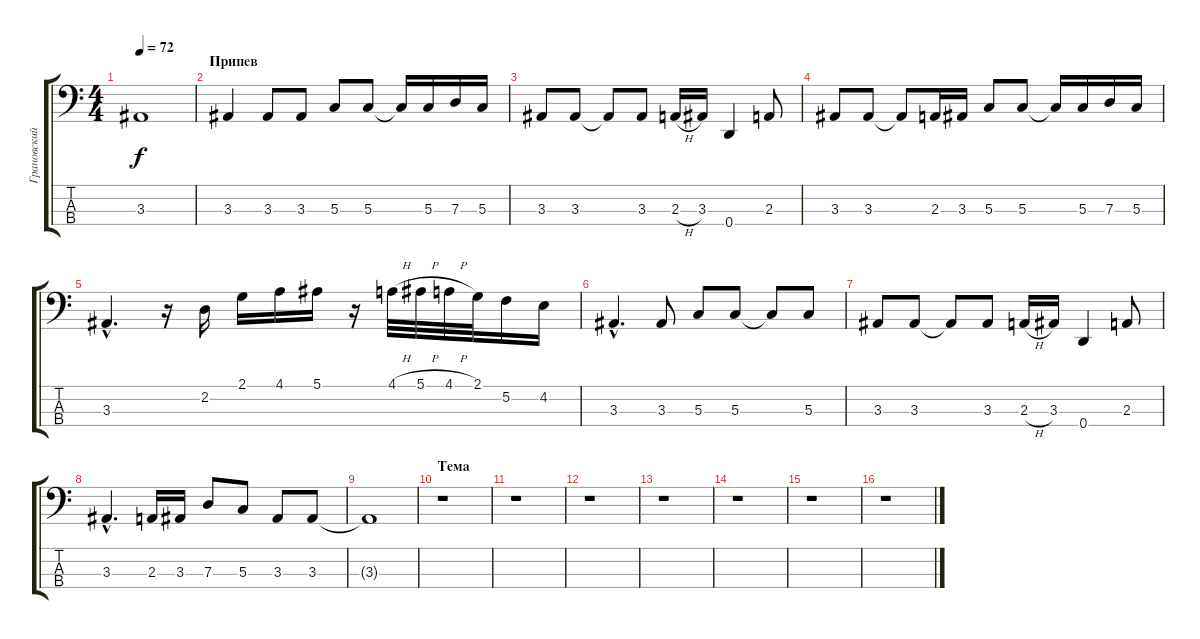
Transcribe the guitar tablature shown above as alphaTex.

\track ("Грановский" "Грановский") {instrument electricbassfinger}
\staff {score tabs}
\tuning (F2 C2 G1 D1) {hide}
\ts (4 4)
\tempo 72
\clef f4
\ks c
3.3{t}.1{dy f} |
\section ("" "Припев")
3.3.4 3.3.8 3.3.8 5.3.8 5.3.8 5.3{t}.16 5.3.16 7.3.16 5.3.16 |
3.3.8 3.3.8 3.3{t}.8 3.3.8 2.3{h}.16 3.3.16 0.4.4 2.3.8 |
3.3.8 3.3.8 3.3{t}.8 2.3.16 3.3.16 5.3.8 5.3.8 5.3{t}.16 5.3.16 7.3.16 5.3.16 |
3.3{hac}.4{d} r.16 2.2.16 2.1.16 4.1.16 5.1.16 r.16 4.1{h}.32 5.1{h}.32 4.1{h}.32 2.1.32 5.2.16 4.2.16 |
3.3{hac}.4{d} 3.3.8 5.3.8 5.3.8 5.3{t}.8 5.3.8 |
3.3.8 3.3.8 3.3{t}.8 3.3.8 2.3{h}.16 3.3.16 0.4.4 2.3.8 |
3.3{hac}.4{d} 2.3.16 3.3.16 7.3.8 5.3.8 3.3.8 3.3.8 |
3.3{t}.1 |
\section ("" "Тема")
r.1 |
r.1 |
r.1 |
r.1 |
r.1 |
r.1 |
r.1
